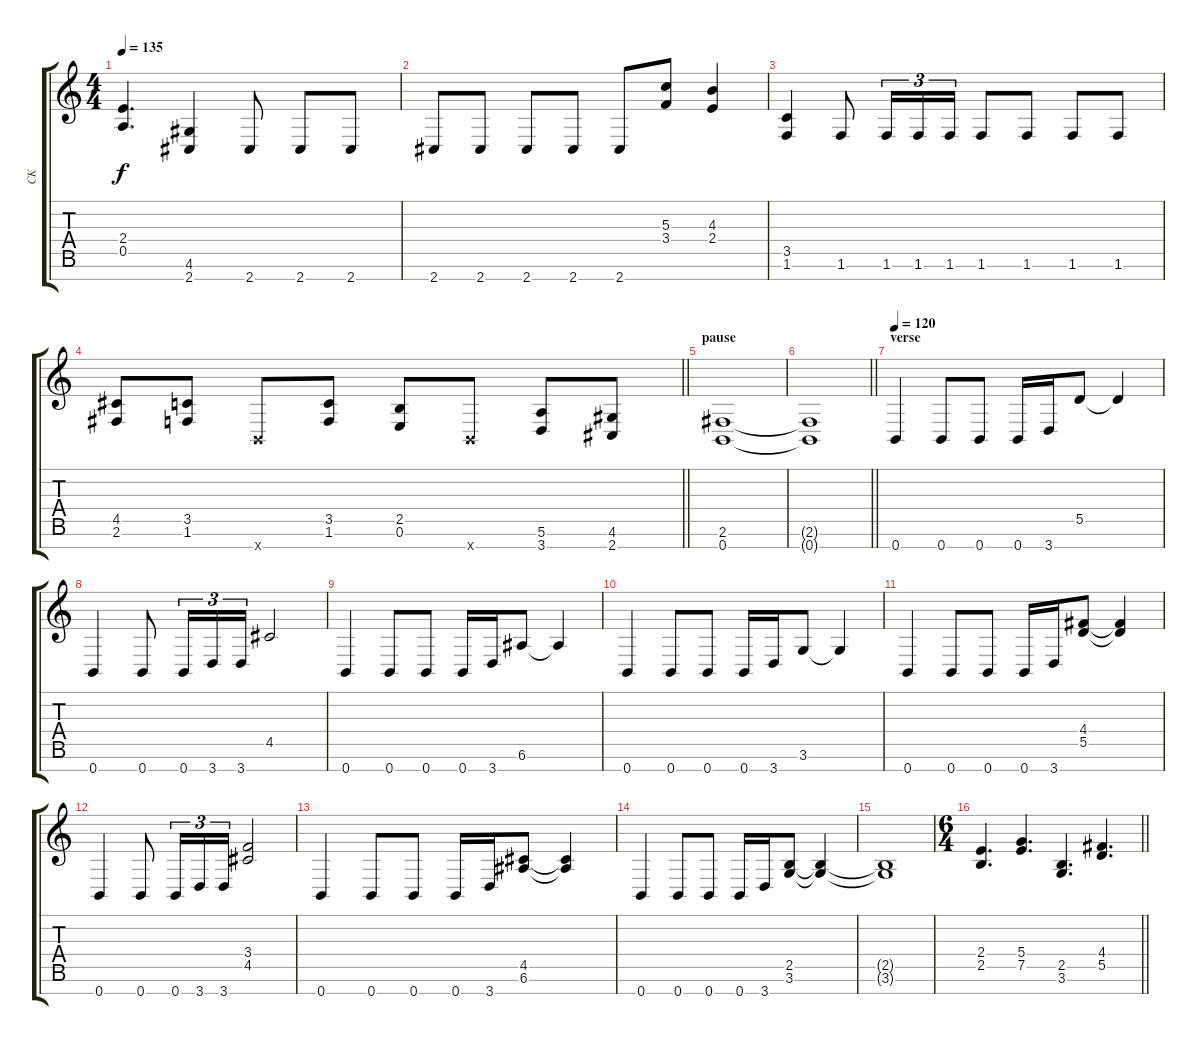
\track ("CK" "CK") {instrument distortionguitar}
\staff {score tabs}
\tuning (E4 B3 G3 D3 A2 E2 B1) {hide}
\ts (4 4)
\tempo 135
\clef g2
\ks c
(2.4 0.5).4{d dy f} (4.6 2.7).4 2.7.8 2.7.8 2.7.8 |
2.7.8 2.7.8 2.7.8 2.7.8 2.7.8 (5.3 3.4).8 (4.3 2.4).4 |
(3.5 1.6).4 1.6.8 1.6.16{tu (3 2)} 1.6.16{tu (3 2)} 1.6.16{tu (3 2)} 1.6.8 1.6.8 1.6.8 1.6.8 |
\barLineRight lightlight
(4.5 2.6).8 (3.5 1.6).8 0.7{x}.8 (3.5 1.6).8 (2.5 0.6).8 0.7{x}.8 (5.6 3.7).8 (4.6 2.7).8 |
\section ("" "pause")
(2.6 0.7).1 |
\barLineRight lightlight
(2.6{t} 0.7{t}).1 |
\section ("" "verse")
\tempo 120
0.7.4 0.7.8 0.7.8 0.7.16 3.7.16 5.5.8 5.5{t}.4 |
0.7.4 0.7.8 0.7.16{tu (3 2)} 3.7.16{tu (3 2)} 3.7.16{tu (3 2)} 4.5.2 |
0.7.4 0.7.8 0.7.8 0.7.16 3.7.16 6.6.8 6.6{t}.4 |
0.7.4 0.7.8 0.7.8 0.7.16 3.7.16 3.6.8 3.6{t}.4 |
0.7.4 0.7.8 0.7.8 0.7.16 3.7.16 (4.4 5.5).8 (4.4{t} 5.5{t}).4 |
0.7.4 0.7.8 0.7.16{tu (3 2)} 3.7.16{tu (3 2)} 3.7.16{tu (3 2)} (3.4 4.5).2 |
0.7.4 0.7.8 0.7.8 0.7.16 3.7.16 (4.5 6.6).8 (4.5{t} 6.6{t}).4 |
0.7.4 0.7.8 0.7.8 0.7.16 3.7.16 (2.5 3.6).8 (2.5{t} 3.6{t}).4 |
(2.5{t} 3.6{t}).1 |
\ts (6 4)
\barLineRight lightlight
(2.4 2.5).4{d} (5.4 7.5).4{d} (2.5 3.6).4{d} (4.4 5.5).4{d}
